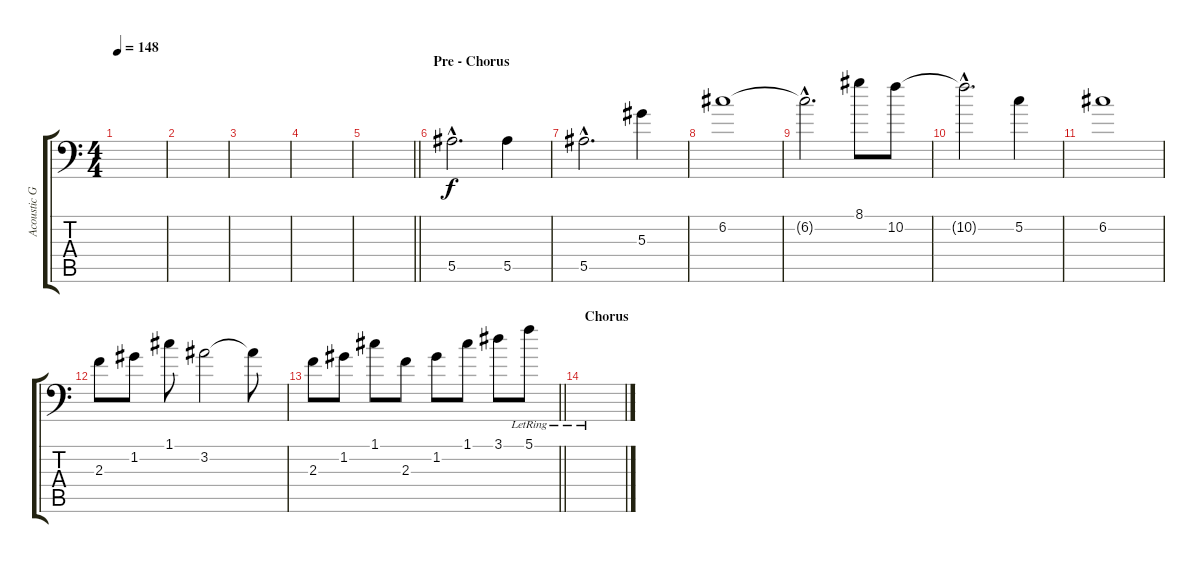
\track ("Acoustic Guitar 2" "Acoustic G") {instrument acousticguitarsteel}
\staff {score tabs}
\tuning (C4 G3 Eb3 Bb2 F2 Bb1) {hide}
\ts (4 4)
\tempo 148
\clef f4
\ks c
|
|
|
|
\barLineRight lightlight
|
\section ("" "Pre - Chorus")
5.5{hac}.2{d} 5.5.4 |
5.5{hac}.2{d} 5.3.4 |
6.2.1 |
6.2{hac t}.2{d} 8.1.8 10.2.8 |
10.2{hac t}.2{d} 5.2.4 |
6.2.1 |
2.3.8 1.2.8 1.1.8 3.2.2 3.2{t}.8 |
\barLineRight lightlight
2.3.8 1.2.8 1.1.8 2.3.8 1.2.8 1.1.8 3.1.8 5.1{lr}.8 |
\section ("" "Chorus")
